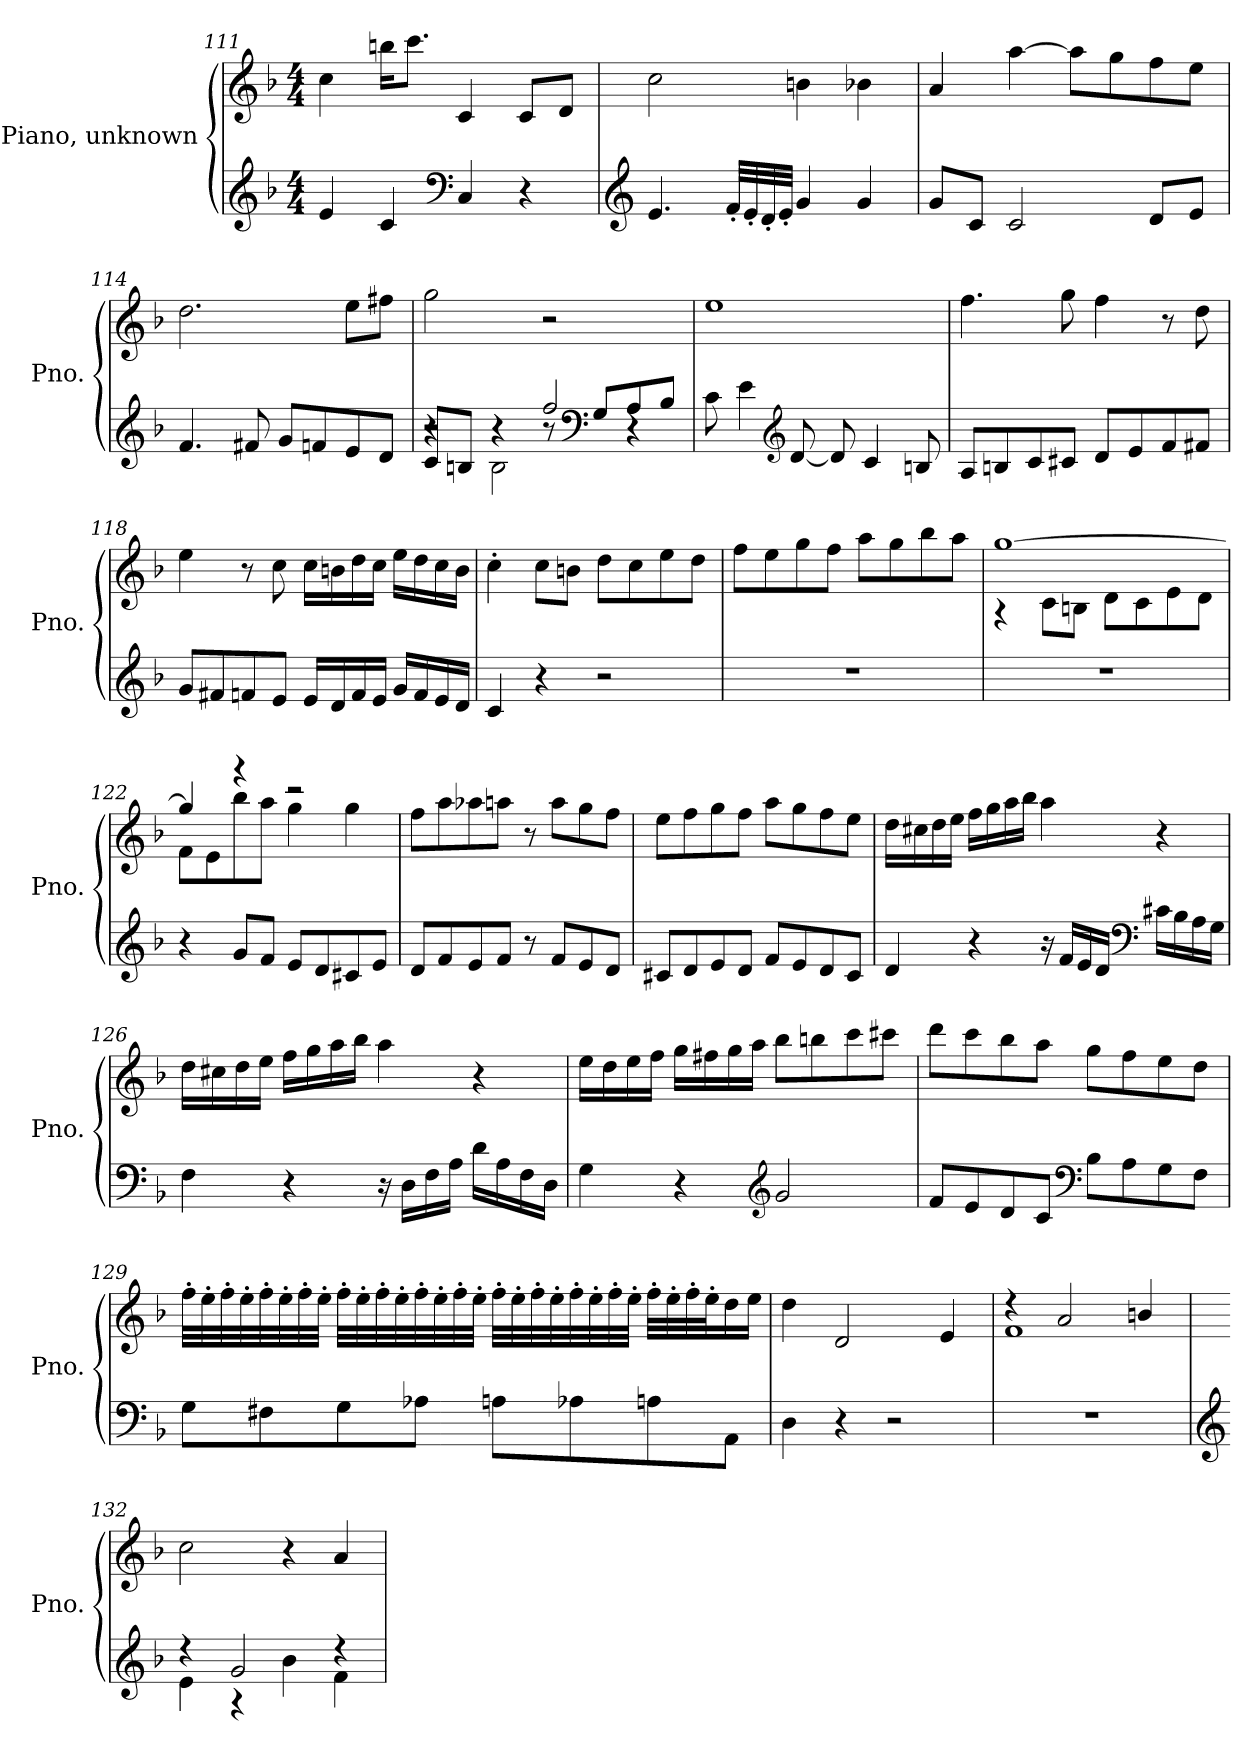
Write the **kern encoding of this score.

**kern	**kern
*part1	*part1
*staff2	*staff1
*I"Piano, unknown	*
*I'Pno.	*
*clefG2	*clefG2
*k[b-]	*k[b-]
*M4/4	*M4/4
=111	=111
4e/	4cc\
4c/	16bbn\KL
.	8.ccc\J
*clefF4	*
4C/	4c/
4r	8c/L
.	8d/J
=112	=112
*clefG2	*
4.e/	2cc\
32f'/LLL	.
32e'/	.
32d'/	.
32e'/JJJ	.
4g/	4bn\
4g/	4b-X\
!!LO:PB:g=z
=113	=113
8g/L	4a/
8c/J	.
2c/	[4aa\
.	8aa\L]
.	8gg\
8d/L	8ff\
8e/J	8ee\J
=114	=114
4.f/	2.dd\
8f#X/	.
8g/L	.
8fn/	.
8e/	8ee\L
8d/J	8ff#X\J
=115	=115
*^	*
*	*^	*
2r	4r	8c/L	2gg\
.	.	8Bn/J	.
.	2B\	4r	.
2ff/	.	8r	2r
*clefF4	*	*	*
.	.	8G/L	.
.	4r	8A/	.
.	.	8B/J	.
*v	*v	*v	*
=116	=116
8c\	1ee
4e\	.
*clefG2	*
[8d/	.
8d/]	.
4c/	.
8Bn/	.
!!LO:LB:g=z
=117	=117
8A/L	4.ff\
8Bn/	.
8c/	.
8c#X/J	8gg\
8d/L	4ff\
8e/	.
8f/	8r
8f#X/J	8dd\
=118	=118
8g/L	4ee\
8f#X/	.
8fn/	8r
8e/J	8cc\
16e/LL	16cc\LL
16d/	16bn\
16f/	16dd\
16e/JJ	16cc\JJ
16g/LL	16ee\LL
16f/	16dd\
16e/	16cc\
16d/JJ	16b\JJ
=119	=119
4c/	4cc'\
4r	8cc\L
.	8bn\J
2r	8dd\L
.	8cc\
.	8ee\
.	8dd\J
=120	=120
1r	8ff\L
.	8ee\
.	8gg\
.	8ff\J
.	8aa\L
.	8gg\
.	8bb-\
.	8aa\J
!!LO:LB:g=z
=121	=121
*	*^
1r	[1gg	4r
.	.	8c\L
.	.	8Bn\J
.	.	8d\L
.	.	8c\
.	.	8e\
.	.	8d\J
=122	=122	=122
4r	4gg/]	8f\L
.	.	8e\
8g/L	4r	8bb-\
8f/J	.	8aa\J
8e/L	2r	4gg\
8d/	.	.
8c#X/	.	4gg\
8e/J	.	.
*	*v	*v
=123	=123
8d/L	8ff\L
8f/	8aa\
8e/	8aa-X\
8f/J	8aan\J
8r	8r
8f/L	8aa\L
8e/	8gg\
8d/J	8ff\J
=124	=124
8c#X/L	8ee\L
8d/	8ff\
8e/	8gg\
8d/J	8ff\J
8f/L	8aa\L
8e/	8gg\
8d/	8ff\
8c#/J	8ee\J
!!LO:LB:g=z
=125	=125
4d/	16dd\LL
.	16cc#X\
.	16dd\
.	16ee\JJ
4r	16ff\LL
.	16gg\
.	16aa\
.	16bb-\JJ
16r	4aa\
16f/LL	.
16e/	.
16d/JJ	.
*clefF4	*
16c#X\LL	4r
16B-\	.
16A\	.
16G\JJ	.
=126	=126
4F\	16dd\LL
.	16cc#X\
.	16dd\
.	16ee\JJ
4r	16ff\LL
.	16gg\
.	16aa\
.	16bb-\JJ
16r	4aa\
16D\LL	.
16F\	.
16A\JJ	.
16d\LL	4r
16A\	.
16F\	.
16D\JJ	.
!!LO:LB:g=z
=127	=127
4G\	16ee\LL
.	16dd\
.	16ee\
.	16ff\JJ
4r	16gg\LL
.	16ff#X\
.	16gg\
.	16aa\JJ
*clefG2	*
2g/	8bb-\L
.	8bbn\
.	8ccc\
.	8ccc#X\J
=128	=128
8f/L	8ddd\L
8e/	8ccc\
8d/	8bb-\
8c/J	8aa\J
*clefF4	*
8B-\L	8gg\L
8A\	8ff\
8G\	8ee\
8F\J	8dd\J
!!LO:LB:g=z
=129	=129
8G\L	32ff'\LLL
.	32ee'\
.	32ff'\
.	32ee'\
8F#X\	32ff'\
.	32ee'\
.	32ff'\
.	32ee'\JJJ
8G\	32ff'\LLL
.	32ee'\
.	32ff'\
.	32ee'\
8A-X\J	32ff'\
.	32ee'\
.	32ff'\
.	32ee'\JJJ
8An\L	32ff'\LLL
.	32ee'\
.	32ff'\
.	32ee'\
8A-X\	32ff'\
.	32ee'\
.	32ff'\
.	32ee'\JJJ
8An\	32ff'\LLL
.	32ee'\
.	32ff'\
.	32ee'\J
8AA\J	16dd\
.	16ee\JJ
=130	=130
4D\	4dd\
4r	2d/
2r	.
.	4e/
=131	=131
*	*^
1r	4r	1f
.	2a/	.
.	4bn/	.
*	*v	*v
=132	=132
*clefG2	*
*^	*
4r	4e\	2cc\
2g/	4r	.
.	4b-\	4r
4r	4f\	4a/
*v	*v	*
=	=
*-	*-
